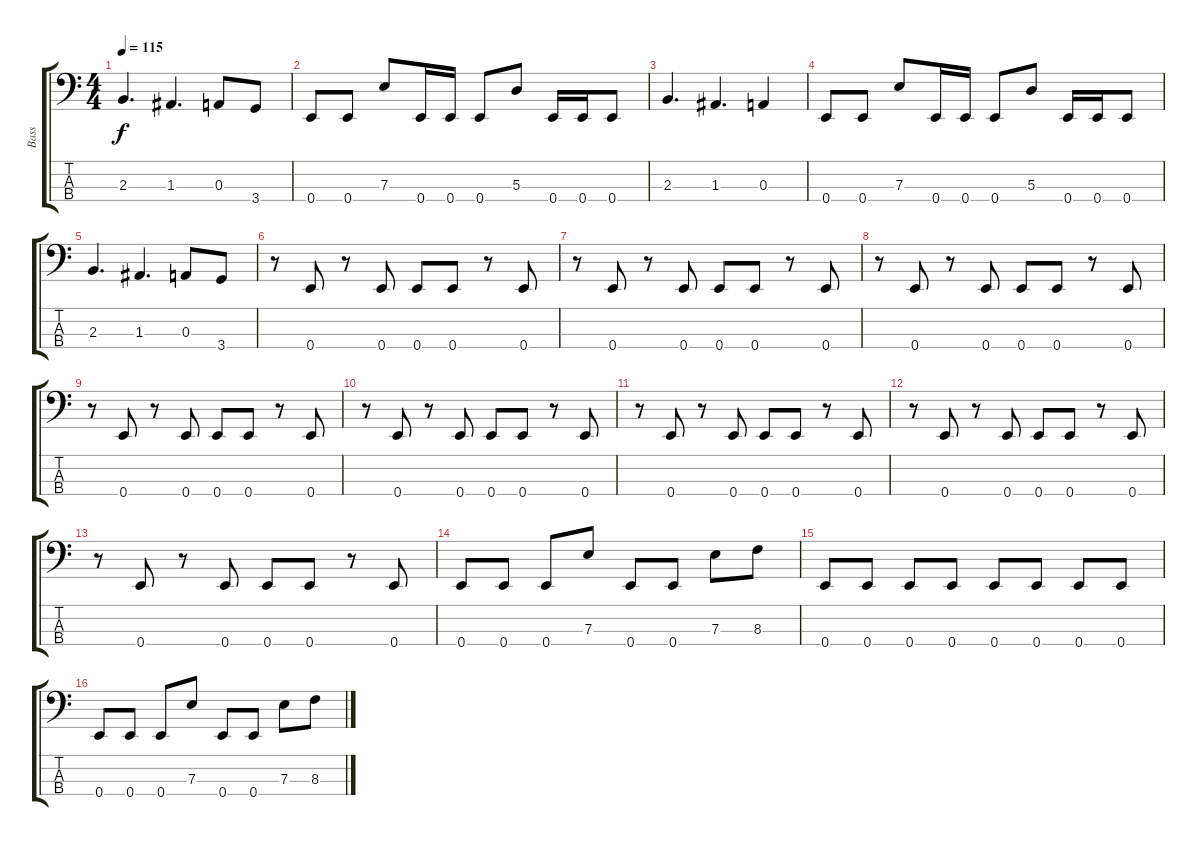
\track ("Bass" "Bass") {instrument electricbassfinger}
\staff {score tabs}
\tuning (G2 D2 A1 E1) {hide}
\ts (4 4)
\tempo 115
\clef f4
\ks c
2.3.4{d dy f} 1.3.4{d} 0.3.8 3.4.8 |
0.4.8 0.4.8 7.3.8 0.4.16 0.4.16 0.4.8 5.3.8 0.4.16 0.4.16 0.4.8 |
2.3.4{d} 1.3.4{d} 0.3.4 |
0.4.8 0.4.8 7.3.8 0.4.16 0.4.16 0.4.8 5.3.8 0.4.16 0.4.16 0.4.8 |
2.3.4{d} 1.3.4{d} 0.3.8 3.4.8 |
r.8{instrument overdrivenguitar} 0.4.8 r.8 0.4.8 0.4.8 0.4.8 r.8 0.4.8 |
r.8 0.4.8 r.8 0.4.8 0.4.8 0.4.8 r.8 0.4.8 |
r.8 0.4.8 r.8 0.4.8 0.4.8 0.4.8 r.8 0.4.8 |
r.8 0.4.8 r.8 0.4.8 0.4.8 0.4.8 r.8 0.4.8 |
r.8 0.4.8 r.8 0.4.8 0.4.8 0.4.8 r.8 0.4.8 |
r.8 0.4.8 r.8 0.4.8 0.4.8 0.4.8 r.8 0.4.8 |
r.8 0.4.8 r.8 0.4.8 0.4.8 0.4.8 r.8 0.4.8 |
r.8 0.4.8 r.8 0.4.8 0.4.8 0.4.8 r.8 0.4.8 |
0.4.8{volume 10 instrument electricbasspick} 0.4.8 0.4.8 7.3.8 0.4.8 0.4.8 7.3.8 8.3.8 |
0.4.8 0.4.8 0.4.8 0.4.8 0.4.8 0.4.8 0.4.8 0.4.8 |
0.4.8 0.4.8 0.4.8 7.3.8 0.4.8 0.4.8 7.3.8 8.3.8
